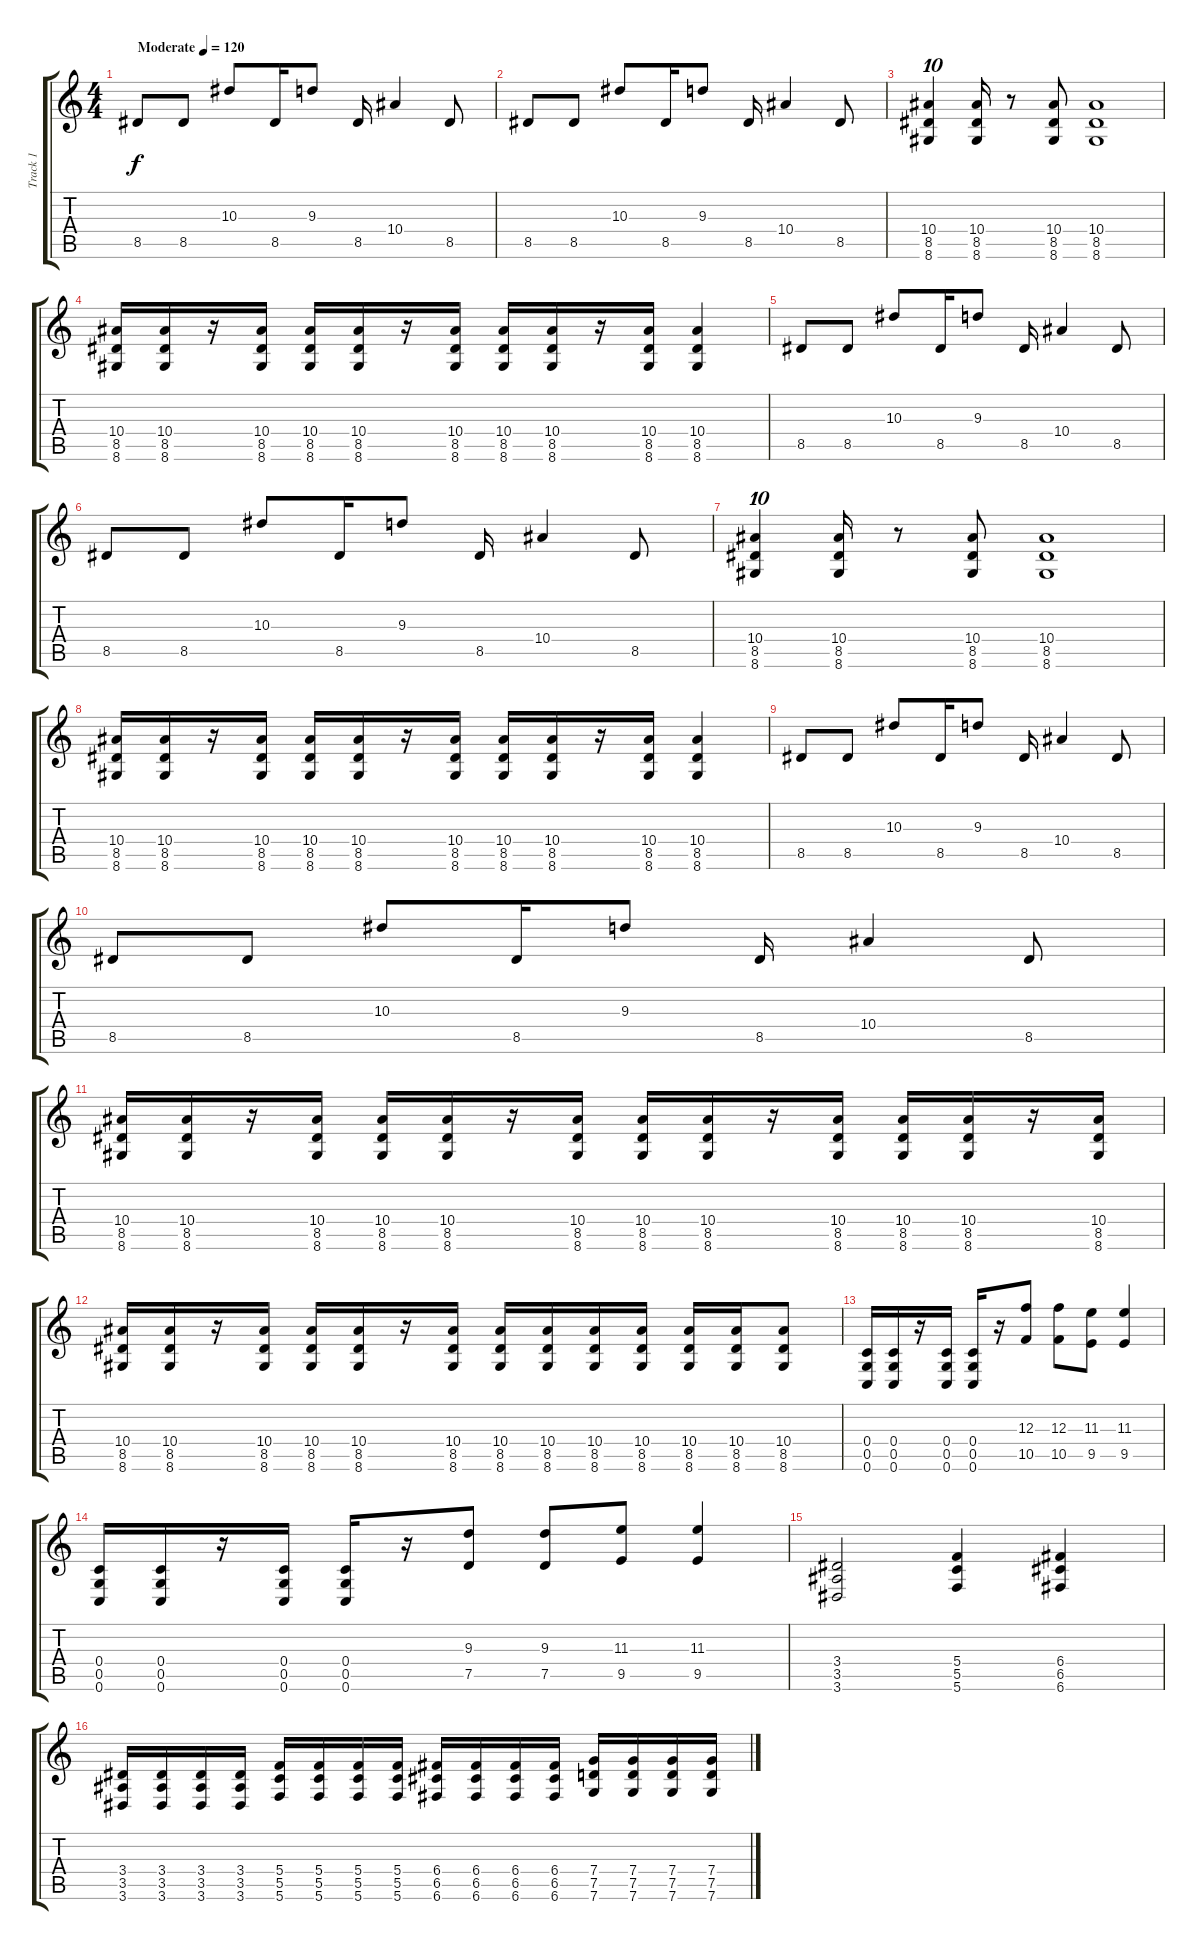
\track ("Track 1" "Track 1") {instrument overdrivenguitar}
\staff {score tabs}
\tuning (D4 A3 F3 C3 G2 C2) {hide}
\ts (4 4)
\tempo (120 "Moderate")
\clef g2
\ks c
8.5.8{dy f instrument overdrivenguitar} 8.5.8 10.3.8 8.5.16 9.3.8 8.5.16 10.4.4 8.5.8 |
8.5.8 8.5.8 10.3.8 8.5.16 9.3.8 8.5.16 10.4.4 8.5.8 |
(10.4 8.5 8.6).4{tu (10 8)} (10.4 8.5 8.6).16 r.8 (10.4 8.5 8.6).8 (10.4 8.5 8.6).1 |
(10.4 8.5 8.6).16 (10.4 8.5 8.6).16 r.16 (10.4 8.5 8.6).16 (10.4 8.5 8.6).16 (10.4 8.5 8.6).16 r.16 (10.4 8.5 8.6).16 (10.4 8.5 8.6).16 (10.4 8.5 8.6).16 r.16 (10.4 8.5 8.6).16 (10.4 8.5 8.6).4 |
8.5.8 8.5.8 10.3.8 8.5.16 9.3.8 8.5.16 10.4.4 8.5.8 |
8.5.8 8.5.8 10.3.8 8.5.16 9.3.8 8.5.16 10.4.4 8.5.8 |
(10.4 8.5 8.6).4{tu (10 8)} (10.4 8.5 8.6).16 r.8 (10.4 8.5 8.6).8 (10.4 8.5 8.6).1 |
(10.4 8.5 8.6).16 (10.4 8.5 8.6).16 r.16 (10.4 8.5 8.6).16 (10.4 8.5 8.6).16 (10.4 8.5 8.6).16 r.16 (10.4 8.5 8.6).16 (10.4 8.5 8.6).16 (10.4 8.5 8.6).16 r.16 (10.4 8.5 8.6).16 (10.4 8.5 8.6).4 |
8.5.8 8.5.8 10.3.8 8.5.16 9.3.8 8.5.16 10.4.4 8.5.8 |
8.5.8 8.5.8 10.3.8 8.5.16 9.3.8 8.5.16 10.4.4 8.5.8 |
(10.4 8.5 8.6).16 (10.4 8.5 8.6).16 r.16 (10.4 8.5 8.6).16 (10.4 8.5 8.6).16 (10.4 8.5 8.6).16 r.16 (10.4 8.5 8.6).16 (10.4 8.5 8.6).16 (10.4 8.5 8.6).16 r.16 (10.4 8.5 8.6).16 (10.4 8.5 8.6).16 (10.4 8.5 8.6).16 r.16 (10.4 8.5 8.6).16 |
(10.4 8.5 8.6).16 (10.4 8.5 8.6).16 r.16 (10.4 8.5 8.6).16 (10.4 8.5 8.6).16 (10.4 8.5 8.6).16 r.16 (10.4 8.5 8.6).16 (10.4 8.5 8.6).16 (10.4 8.5 8.6).16 (10.4 8.5 8.6).16 (10.4 8.5 8.6).16 (10.4 8.5 8.6).16 (10.4 8.5 8.6).16 (10.4 8.5 8.6).8 |
(0.4 0.5 0.6).16 (0.4 0.5 0.6).16 r.16 (0.4 0.5 0.6).16 (0.4 0.5 0.6).16 r.16 (12.3 10.5).8 (12.3 10.5).8 (11.3 9.5).8 (11.3 9.5).4 |
(0.4 0.5 0.6).16 (0.4 0.5 0.6).16 r.16 (0.4 0.5 0.6).16 (0.4 0.5 0.6).16 r.16 (9.3 7.5).8 (9.3 7.5).8 (11.3 9.5).8 (11.3 9.5).4 |
(3.4 3.5 3.6).2 (5.4 5.5 5.6).4 (6.4 6.5 6.6).4 |
(3.4 3.5 3.6).16 (3.4 3.5 3.6).16 (3.4 3.5 3.6).16 (3.4 3.5 3.6).16 (5.4 5.5 5.6).16 (5.4 5.5 5.6).16 (5.4 5.5 5.6).16 (5.4 5.5 5.6).16 (6.4 6.5 6.6).16 (6.4 6.5 6.6).16 (6.4 6.5 6.6).16 (6.4 6.5 6.6).16 (7.4 7.5 7.6).16 (7.4 7.5 7.6).16 (7.4 7.5 7.6).16 (7.4 7.5 7.6).16
